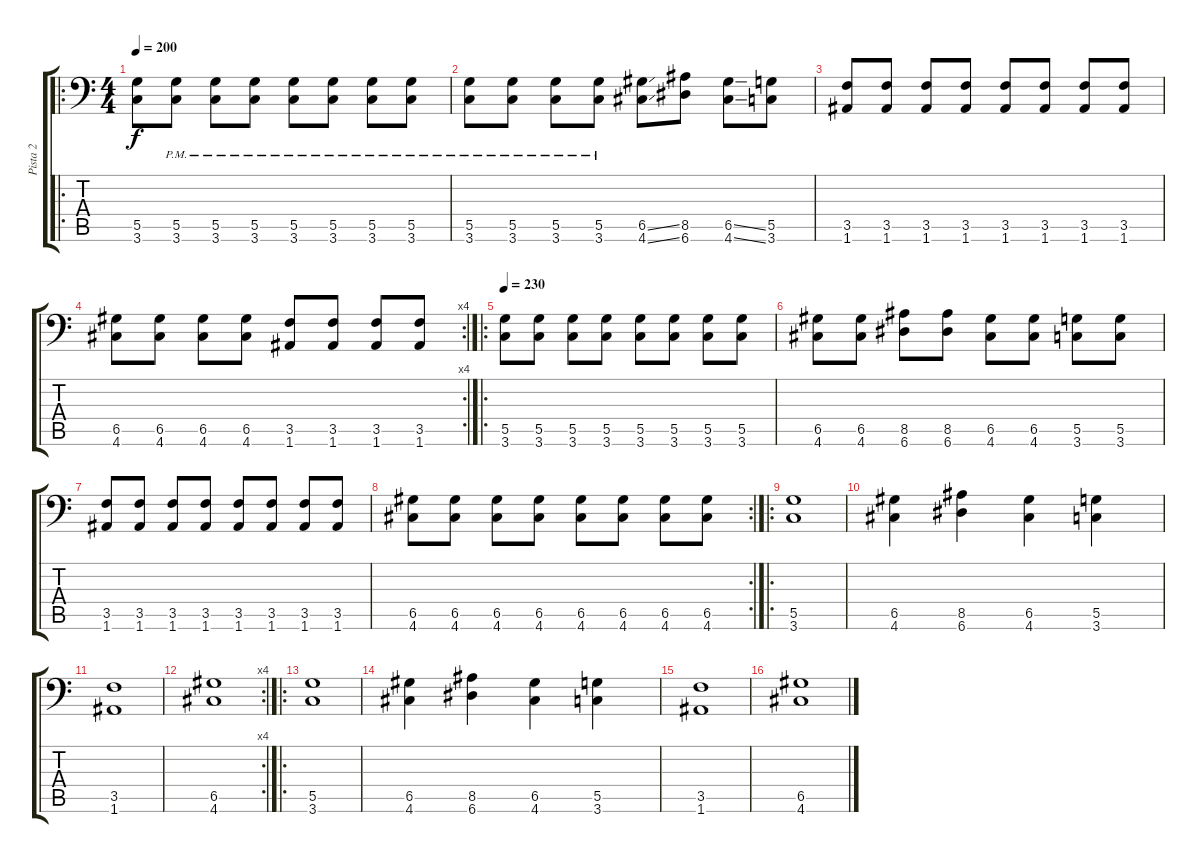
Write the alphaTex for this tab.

\track ("Pista 2" "Pista 2") {instrument distortionguitar}
\staff {score tabs}
\tuning (A3 E3 C3 G2 D2 A1) {hide}
\ro
\ts (4 4)
\tempo 200
\clef f4
\ks c
(5.5 3.6).8{dy f} (5.5{pm} 3.6{pm}).8 (5.5{pm} 3.6{pm}).8 (5.5{pm} 3.6{pm}).8 (5.5{pm} 3.6{pm}).8 (5.5{pm} 3.6{pm}).8 (5.5{pm} 3.6{pm}).8 (5.5{pm} 3.6{pm}).8 |
(5.5{pm} 3.6{pm}).8 (5.5{pm} 3.6{pm}).8 (5.5{pm} 3.6{pm}).8 (5.5{pm} 3.6{pm}).8 (6.5{ss} 4.6{ss}).8 (8.5 6.6).8 (6.5{ss} 4.6{ss}).8 (5.5 3.6).8 |
(3.5 1.6).8 (3.5 1.6).8 (3.5 1.6).8 (3.5 1.6).8 (3.5 1.6).8 (3.5 1.6).8 (3.5 1.6).8 (3.5 1.6).8 |
\rc 4
(6.5 4.6).8 (6.5 4.6).8 (6.5 4.6).8 (6.5 4.6).8 (3.5 1.6).8 (3.5 1.6).8 (3.5 1.6).8 (3.5 1.6).8 |
\ro
\tempo 230
(5.5 3.6).8 (5.5 3.6).8 (5.5 3.6).8 (5.5 3.6).8 (5.5 3.6).8 (5.5 3.6).8 (5.5 3.6).8 (5.5 3.6).8 |
(6.5 4.6).8 (6.5 4.6).8 (8.5 6.6).8 (8.5 6.6).8 (6.5 4.6).8 (6.5 4.6).8 (5.5 3.6).8 (5.5 3.6).8 |
(3.5 1.6).8 (3.5 1.6).8 (3.5 1.6).8 (3.5 1.6).8 (3.5 1.6).8 (3.5 1.6).8 (3.5 1.6).8 (3.5 1.6).8 |
\rc 2
(6.5 4.6).8 (6.5 4.6).8 (6.5 4.6).8 (6.5 4.6).8 (6.5 4.6).8 (6.5 4.6).8 (6.5 4.6).8 (6.5 4.6).8 |
\ro
(5.5 3.6).1 |
(6.5 4.6).4 (8.5 6.6).4 (6.5 4.6).4 (5.5 3.6).4 |
(3.5 1.6).1 |
\rc 4
(6.5 4.6).1 |
\ro
(5.5 3.6).1 |
(6.5 4.6).4 (8.5 6.6).4 (6.5 4.6).4 (5.5 3.6).4 |
(3.5 1.6).1 |
(6.5 4.6).1
